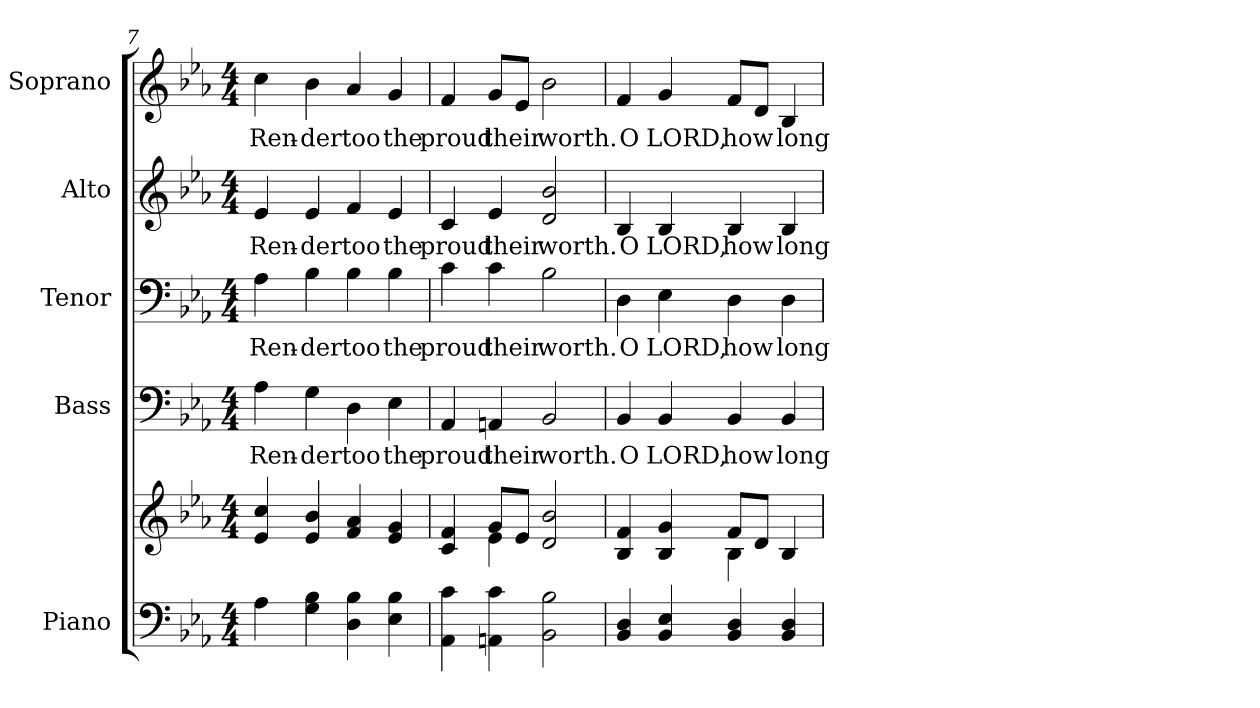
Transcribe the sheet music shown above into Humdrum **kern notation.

**kern	**kern	**kern	**text	**kern	**text	**kern	**text	**kern	**text
*part5	*part5	*part4	*part4	*part3	*part3	*part2	*part2	*part1	*part1
*staff6	*staff5	*staff4	*staff4	*staff3	*staff3	*staff2	*staff2	*staff1	*staff1
*I"Piano	*	*I"Bass	*	*I"Tenor	*	*I"Alto	*	*I"Soprano	*
*I'Pno.	*	*I'B.	*	*I'T.	*	*I'A.	*	*I'S.	*
*clefF4	*clefG2	*clefF4	*	*clefF4	*	*clefG2	*	*clefG2	*
*k[b-e-a-]	*k[b-e-a-]	*k[b-e-a-]	*	*k[b-e-a-]	*	*k[b-e-a-]	*	*k[b-e-a-]	*
*E-:	*E-:	*E-:	*	*E-:	*	*E-:	*	*E-:	*
*M4/4	*M4/4	*M4/4	*	*M4/4	*	*M4/4	*	*M4/4	*
=7	=7	=7	=7	=7	=7	=7	=7	=7	=7
!	!	!	!LO:LY:b:color=#000000	!	!	!	!	!	!
!	!	!	!	!	!LO:LY:b:color=#000000	!	!	!	!
!	!	!	!	!	!	!	!LO:LY:b:color=#000000	!	!
!	!	!	!	!	!	!	!	!	!LO:LY:b:color=#000000
4A-i\	4e-i/ 4cci	4A-i\	Ren-	4A-i\	Ren-	4e-i/	Ren-	4cci\	Ren-
!	!	!	!LO:LY:b:color=#000000	!	!	!	!	!	!
!	!	!	!	!	!LO:LY:b:color=#000000	!	!	!	!
!	!	!	!	!	!	!	!LO:LY:b:color=#000000	!	!
!	!	!	!	!	!	!	!	!	!LO:LY:b:color=#000000
4Gi\ 4B-i	4e-i/ 4b-i	4Gi\	-der	4B-i\	-der	4e-i/	-der	4b-i\	-der
!	!	!	!LO:LY:b:color=#000000	!	!	!	!	!	!
!	!	!	!	!	!LO:LY:b:color=#000000	!	!	!	!
!	!	!	!	!	!	!	!LO:LY:b:color=#000000	!	!
!	!	!	!	!	!	!	!	!	!LO:LY:b:color=#000000
4Di\ 4B-i	4fi/ 4a-i	4Di\	too	4B-i\	too	4fi/	too	4a-i/	too
!	!	!	!LO:LY:b:color=#000000	!	!	!	!	!	!
!	!	!	!	!	!LO:LY:b:color=#000000	!	!	!	!
!	!	!	!	!	!	!	!LO:LY:b:color=#000000	!	!
!	!	!	!	!	!	!	!	!	!LO:LY:b:color=#000000
4E-i\ 4B-i	4e-i/ 4gi	4E-i\	the	4B-i\	the	4e-i/	the	4gi/	the
=8	=8	=8	=8	=8	=8	=8	=8	=8	=8
*	*^	*	*	*	*	*	*	*	*
!	!	!	!	!LO:LY:b:color=#000000	!	!	!	!	!	!
!	!	!	!	!	!	!LO:LY:b:color=#000000	!	!	!	!
!	!	!	!	!	!	!	!	!LO:LY:b:color=#000000	!	!
!	!	!	!	!	!	!	!	!	!	!LO:LY:b:color=#000000
4AA-i\ 4ci	4ci/ 4fi	4ryy	4AA-i/	proud	4ci\	proud	4ci/	proud	4fi/	proud
!	!	!	!	!LO:LY:b:color=#000000	!	!	!	!	!	!
!	!	!	!	!	!	!LO:LY:b:color=#000000	!	!	!	!
!	!	!	!	!	!	!	!	!LO:LY:b:color=#000000	!	!
!	!	!	!	!	!	!	!	!	!	!LO:LY:b:color=#000000
4AAni\ 4ci	8gi/L	4e-i\	4AAni/	their	4ci\	their	4e-i/	their	8gi/L	their
.	8e-i/J	.	.	.	.	.	.	.	8e-i/J	.
!	!	!	!	!LO:LY:b:color=#000000	!	!	!	!	!	!
!	!	!	!	!	!	!LO:LY:b:color=#000000	!	!	!	!
!	!	!	!	!	!	!	!	!LO:LY:b:color=#000000	!	!
!	!	!	!	!	!	!	!	!	!	!LO:LY:b:color=#000000
2BB-i\ 2B-i	2di/ 2b-i	2ryy	2BB-i/	worth.	2B-i\	worth.	2di/ 2b-i	worth.	2b-i\	worth.
=9	=9	=9	=9	=9	=9	=9	=9	=9	=9	=9
!	!	!	!	!LO:LY:b:color=#000000	!	!	!	!	!	!
!	!	!	!	!	!	!LO:LY:b:color=#000000	!	!	!	!
!	!	!	!	!	!	!	!	!LO:LY:b:color=#000000	!	!
!	!	!	!	!	!	!	!	!	!	!LO:LY:b:color=#000000
4BB-i/ 4Di	4B-i/ 4fi	2ryy	4BB-i/	O	4Di\	O	4B-i/	O	4fi/	O
!	!	!	!	!LO:LY:b:color=#000000	!	!	!	!	!	!
!	!	!	!	!	!	!LO:LY:b:color=#000000	!	!	!	!
!	!	!	!	!	!	!	!	!LO:LY:b:color=#000000	!	!
!	!	!	!	!	!	!	!	!	!	!LO:LY:b:color=#000000
4BB-i/ 4E-i	4B-i/ 4gi	.	4BB-i/	LORD,	4E-i\	LORD,	4B-i/	LORD,	4gi/	LORD,
!	!	!	!	!LO:LY:b:color=#000000	!	!	!	!	!	!
!	!	!	!	!	!	!LO:LY:b:color=#000000	!	!	!	!
!	!	!	!	!	!	!	!	!LO:LY:b:color=#000000	!	!
!	!	!	!	!	!	!	!	!	!	!LO:LY:b:color=#000000
4BB-i/ 4Di	8fi/L	4B-i\	4BB-i/	how	4Di\	how	4B-i/	how	8fi/L	how
.	8di/J	.	.	.	.	.	.	.	8di/J	.
!	!	!	!	!LO:LY:b:color=#000000	!	!	!	!	!	!
!	!	!	!	!	!	!LO:LY:b:color=#000000	!	!	!	!
!	!	!	!	!	!	!	!	!LO:LY:b:color=#000000	!	!
!	!	!	!	!	!	!	!	!	!	!LO:LY:b:color=#000000
4BB-i/ 4Di	4B-i/	4ryy	4BB-i/	long	4Di\	long	4B-i/	long	4B-i/	long
*	*v	*v	*	*	*	*	*	*	*	*
=	=	=	=	=	=	=	=	=	=
*-	*-	*-	*-	*-	*-	*-	*-	*-	*-
